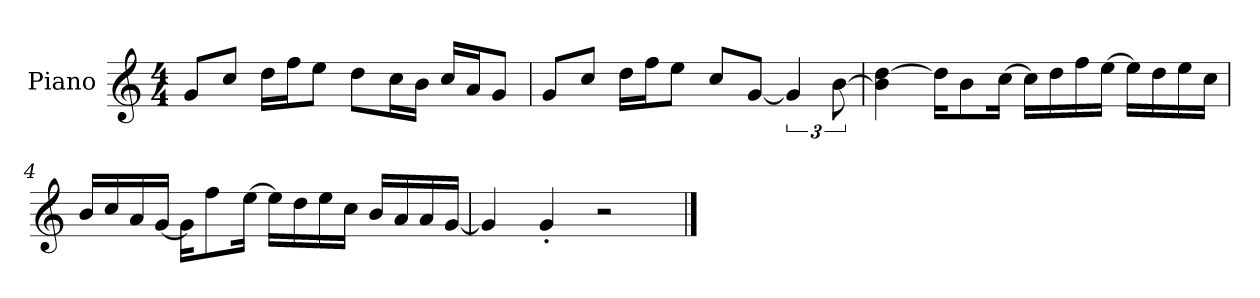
**kern
*part1
*staff1
*I"Piano
*I'P-no
*clefG2
*k[]
*M4/4
*MM90
=1
8g/L
8cc/J
16dd\LL
16ff\J
8ee\J
8dd\L
16cc\L
16b\JJ
16cc/LL
16a/J
8g/J
=2
8g/L
8cc/J
16dd\LL
16ff\J
8ee\J
8cc/L
[8g/J
6g/]
[12b\
=3
4b\] [4dd\
16dd\KL]
8b\
[16cc\Jk
16cc\LL]
16dd\
16ff\
[16ee\JJ
16ee\LL]
16dd\
16ee\
16cc\JJ
!!LO:LB:g=z
=4
16b/LL
16cc/
16a/
[16g/JJ
16g\KL]
8ff\
[16ee\Jk
16ee\LL]
16dd\
16ee\
16cc\JJ
16b/LL
16a/
16a/
[16g/JJ
=5
4g/]
4g'/
2r
==
*-
